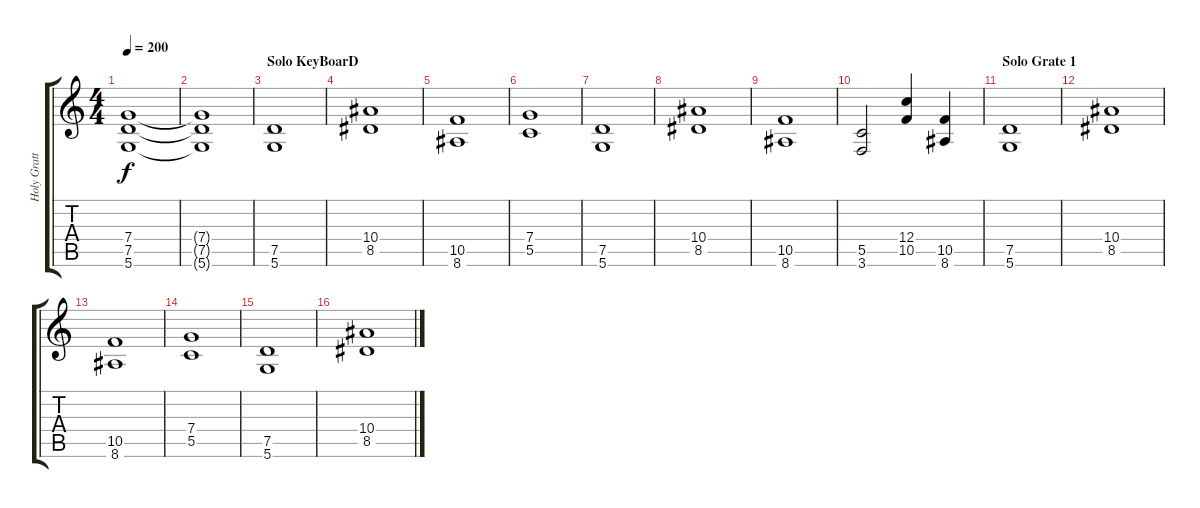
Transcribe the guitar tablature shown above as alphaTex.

\track ("Holy Gratte 2" "Holy Gratt") {instrument overdrivenguitar}
\staff {score tabs}
\tuning (D4 A3 F3 C3 G2 D2) {hide}
\ts (4 4)
\tempo 200
\clef g2
\ks c
(7.4 7.5 5.6).1{dy f} |
(7.4{t} 7.5{t} 5.6{t}).1 |
\section ("" "Solo KeyBoarD")
(7.5 5.6).1 |
(10.4 8.5).1 |
(10.5 8.6).1 |
(7.4 5.5).1 |
(7.5 5.6).1 |
(10.4 8.5).1 |
(10.5 8.6).1 |
(5.5 3.6).2 (12.4 10.5).4 (10.5 8.6).4 |
\section ("" "Solo Grate 1")
(7.5 5.6).1 |
(10.4 8.5).1 |
(10.5 8.6).1 |
(7.4 5.5).1 |
(7.5 5.6).1 |
(10.4 8.5).1
